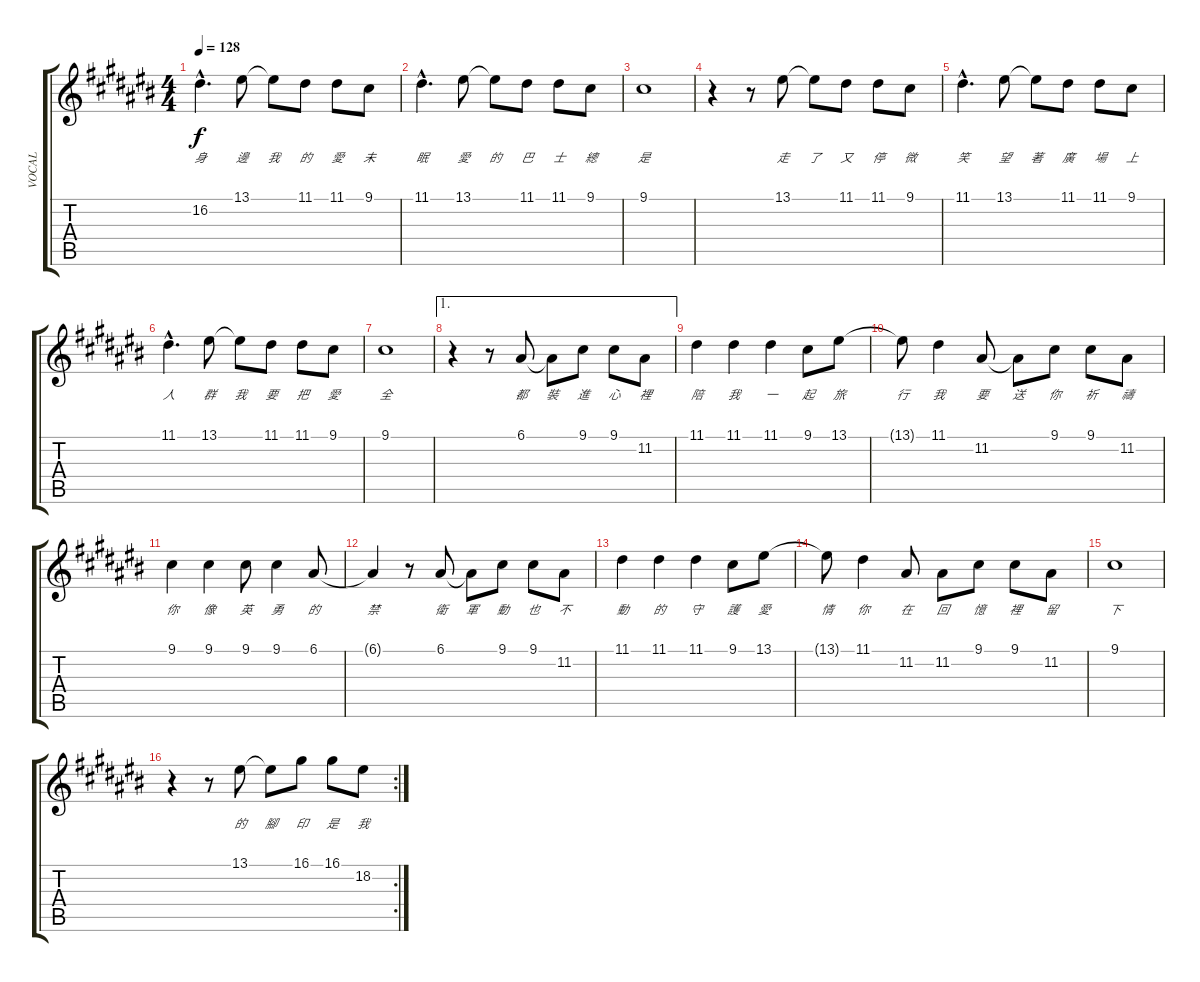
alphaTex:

\track ("VOCAL" "VOCAL") {instrument musicbox}
\staff {score tabs}
\tuning (E4 B3 G3 D3 A2 E2) {hide}
\ts (4 4)
\tempo 128
\clef g2
\ks c#
16.2{hac}.4{d lyrics (0 "身") lyrics (1 "") lyrics (2 "") lyrics (3 "") lyrics (4 "") dy f} 13.1.8{lyrics (0 "邊") lyrics (1 "") lyrics (2 "") lyrics (3 "") lyrics (4 "")} 13.1{t}.8{lyrics (0 "我") lyrics (1 "") lyrics (2 "") lyrics (3 "") lyrics (4 "")} 11.1.8{lyrics (0 "的") lyrics (1 "") lyrics (2 "") lyrics (3 "") lyrics (4 "")} 11.1.8{lyrics (0 "愛") lyrics (1 "") lyrics (2 "") lyrics (3 "") lyrics (4 "")} 9.1.8{lyrics (0 "未") lyrics (1 "") lyrics (2 "") lyrics (3 "") lyrics (4 "")} |
11.1{hac}.4{d lyrics (0 "眠") lyrics (1 "") lyrics (2 "") lyrics (3 "") lyrics (4 "")} 13.1.8{lyrics (0 "愛") lyrics (1 "") lyrics (2 "") lyrics (3 "") lyrics (4 "")} 13.1{t}.8{lyrics (0 "的") lyrics (1 "") lyrics (2 "") lyrics (3 "") lyrics (4 "")} 11.1.8{lyrics (0 "巴") lyrics (1 "") lyrics (2 "") lyrics (3 "") lyrics (4 "")} 11.1.8{lyrics (0 "士") lyrics (1 "") lyrics (2 "") lyrics (3 "") lyrics (4 "")} 9.1.8{lyrics (0 "總") lyrics (1 "") lyrics (2 "") lyrics (3 "") lyrics (4 "")} |
9.1.1{lyrics (0 "是") lyrics (1 "") lyrics (2 "") lyrics (3 "") lyrics (4 "")} |
r.4 r.8 13.1.8{lyrics (0 "走") lyrics (1 "") lyrics (2 "") lyrics (3 "") lyrics (4 "")} 13.1{t}.8{lyrics (0 "了") lyrics (1 "") lyrics (2 "") lyrics (3 "") lyrics (4 "")} 11.1.8{lyrics (0 "又") lyrics (1 "") lyrics (2 "") lyrics (3 "") lyrics (4 "")} 11.1.8{lyrics (0 "停") lyrics (1 "") lyrics (2 "") lyrics (3 "") lyrics (4 "")} 9.1.8{lyrics (0 "微") lyrics (1 "") lyrics (2 "") lyrics (3 "") lyrics (4 "")} |
11.1{hac}.4{d lyrics (0 "笑") lyrics (1 "") lyrics (2 "") lyrics (3 "") lyrics (4 "")} 13.1.8{lyrics (0 "望") lyrics (1 "") lyrics (2 "") lyrics (3 "") lyrics (4 "")} 13.1{t}.8{lyrics (0 "著") lyrics (1 "") lyrics (2 "") lyrics (3 "") lyrics (4 "")} 11.1.8{lyrics (0 "廣") lyrics (1 "") lyrics (2 "") lyrics (3 "") lyrics (4 "")} 11.1.8{lyrics (0 "場") lyrics (1 "") lyrics (2 "") lyrics (3 "") lyrics (4 "")} 9.1.8{lyrics (0 "上") lyrics (1 "") lyrics (2 "") lyrics (3 "") lyrics (4 "")} |
11.1{hac}.4{d lyrics (0 "人") lyrics (1 "") lyrics (2 "") lyrics (3 "") lyrics (4 "")} 13.1.8{lyrics (0 "群") lyrics (1 "") lyrics (2 "") lyrics (3 "") lyrics (4 "")} 13.1{t}.8{lyrics (0 "我") lyrics (1 "") lyrics (2 "") lyrics (3 "") lyrics (4 "")} 11.1.8{lyrics (0 "要") lyrics (1 "") lyrics (2 "") lyrics (3 "") lyrics (4 "")} 11.1.8{lyrics (0 "把") lyrics (1 "") lyrics (2 "") lyrics (3 "") lyrics (4 "")} 9.1.8{lyrics (0 "愛") lyrics (1 "") lyrics (2 "") lyrics (3 "") lyrics (4 "")} |
9.1.1{lyrics (0 "全") lyrics (1 "") lyrics (2 "") lyrics (3 "") lyrics (4 "")} |
\ae 1
r.4 r.8 6.1.8{lyrics (0 "都") lyrics (1 "") lyrics (2 "") lyrics (3 "") lyrics (4 "")} 6.1{t}.8{lyrics (0 "裝") lyrics (1 "") lyrics (2 "") lyrics (3 "") lyrics (4 "")} 9.1.8{lyrics (0 "進") lyrics (1 "") lyrics (2 "") lyrics (3 "") lyrics (4 "")} 9.1.8{lyrics (0 "心") lyrics (1 "") lyrics (2 "") lyrics (3 "") lyrics (4 "")} 11.2.8{lyrics (0 "裡") lyrics (1 "") lyrics (2 "") lyrics (3 "") lyrics (4 "")} |
11.1.4{lyrics (0 "陪") lyrics (1 "") lyrics (2 "") lyrics (3 "") lyrics (4 "")} 11.1.4{lyrics (0 "我") lyrics (1 "") lyrics (2 "") lyrics (3 "") lyrics (4 "")} 11.1.4{lyrics (0 "一") lyrics (1 "") lyrics (2 "") lyrics (3 "") lyrics (4 "")} 9.1.8{lyrics (0 "起") lyrics (1 "") lyrics (2 "") lyrics (3 "") lyrics (4 "")} 13.1.8{lyrics (0 "旅") lyrics (1 "") lyrics (2 "") lyrics (3 "") lyrics (4 "")} |
13.1{t}.8{lyrics (0 "行") lyrics (1 "") lyrics (2 "") lyrics (3 "") lyrics (4 "")} 11.1.4{lyrics (0 "我") lyrics (1 "") lyrics (2 "") lyrics (3 "") lyrics (4 "")} 11.2.8{lyrics (0 "要") lyrics (1 "") lyrics (2 "") lyrics (3 "") lyrics (4 "")} 11.2{t}.8{lyrics (0 "送") lyrics (1 "") lyrics (2 "") lyrics (3 "") lyrics (4 "")} 9.1.8{lyrics (0 "你") lyrics (1 "") lyrics (2 "") lyrics (3 "") lyrics (4 "")} 9.1.8{lyrics (0 "祈") lyrics (1 "") lyrics (2 "") lyrics (3 "") lyrics (4 "")} 11.2.8{lyrics (0 "禱") lyrics (1 "") lyrics (2 "") lyrics (3 "") lyrics (4 "")} |
9.1.4{lyrics (0 "你") lyrics (1 "") lyrics (2 "") lyrics (3 "") lyrics (4 "")} 9.1.4{lyrics (0 "像") lyrics (1 "") lyrics (2 "") lyrics (3 "") lyrics (4 "")} 9.1.8{lyrics (0 "英") lyrics (1 "") lyrics (2 "") lyrics (3 "") lyrics (4 "")} 9.1.4{lyrics (0 "勇") lyrics (1 "") lyrics (2 "") lyrics (3 "") lyrics (4 "")} 6.1.8{lyrics (0 "的") lyrics (1 "") lyrics (2 "") lyrics (3 "") lyrics (4 "")} |
6.1{t}.4{lyrics (0 "禁") lyrics (1 "") lyrics (2 "") lyrics (3 "") lyrics (4 "")} r.8 6.1.8{lyrics (0 "衛") lyrics (1 "") lyrics (2 "") lyrics (3 "") lyrics (4 "")} 6.1{t}.8{lyrics (0 "軍") lyrics (1 "") lyrics (2 "") lyrics (3 "") lyrics (4 "")} 9.1.8{lyrics (0 "動") lyrics (1 "") lyrics (2 "") lyrics (3 "") lyrics (4 "")} 9.1.8{lyrics (0 "也") lyrics (1 "") lyrics (2 "") lyrics (3 "") lyrics (4 "")} 11.2.8{lyrics (0 "不") lyrics (1 "") lyrics (2 "") lyrics (3 "") lyrics (4 "")} |
11.1.4{lyrics (0 "動") lyrics (1 "") lyrics (2 "") lyrics (3 "") lyrics (4 "")} 11.1.4{lyrics (0 "的") lyrics (1 "") lyrics (2 "") lyrics (3 "") lyrics (4 "")} 11.1.4{lyrics (0 "守") lyrics (1 "") lyrics (2 "") lyrics (3 "") lyrics (4 "")} 9.1.8{lyrics (0 "護") lyrics (1 "") lyrics (2 "") lyrics (3 "") lyrics (4 "")} 13.1.8{lyrics (0 "愛") lyrics (1 "") lyrics (2 "") lyrics (3 "") lyrics (4 "")} |
13.1{t}.8{lyrics (0 "情") lyrics (1 "") lyrics (2 "") lyrics (3 "") lyrics (4 "")} 11.1.4{lyrics (0 "你") lyrics (1 "") lyrics (2 "") lyrics (3 "") lyrics (4 "")} 11.2.8{lyrics (0 "在") lyrics (1 "") lyrics (2 "") lyrics (3 "") lyrics (4 "")} 11.2.8{lyrics (0 "回") lyrics (1 "") lyrics (2 "") lyrics (3 "") lyrics (4 "")} 9.1.8{lyrics (0 "憶") lyrics (1 "") lyrics (2 "") lyrics (3 "") lyrics (4 "")} 9.1.8{lyrics (0 "裡") lyrics (1 "") lyrics (2 "") lyrics (3 "") lyrics (4 "")} 11.2.8{lyrics (0 "留") lyrics (1 "") lyrics (2 "") lyrics (3 "") lyrics (4 "")} |
9.1.1{lyrics (0 "下") lyrics (1 "") lyrics (2 "") lyrics (3 "") lyrics (4 "")} |
\rc 2
r.4 r.8 13.1.8{lyrics (0 "的") lyrics (1 "") lyrics (2 "") lyrics (3 "") lyrics (4 "")} 13.1{t}.8{lyrics (0 "腳") lyrics (1 "") lyrics (2 "") lyrics (3 "") lyrics (4 "")} 16.1.8{lyrics (0 "印") lyrics (1 "") lyrics (2 "") lyrics (3 "") lyrics (4 "")} 16.1.8{lyrics (0 "是") lyrics (1 "") lyrics (2 "") lyrics (3 "") lyrics (4 "")} 18.2.8{lyrics (0 "我") lyrics (1 "") lyrics (2 "") lyrics (3 "") lyrics (4 "")}
